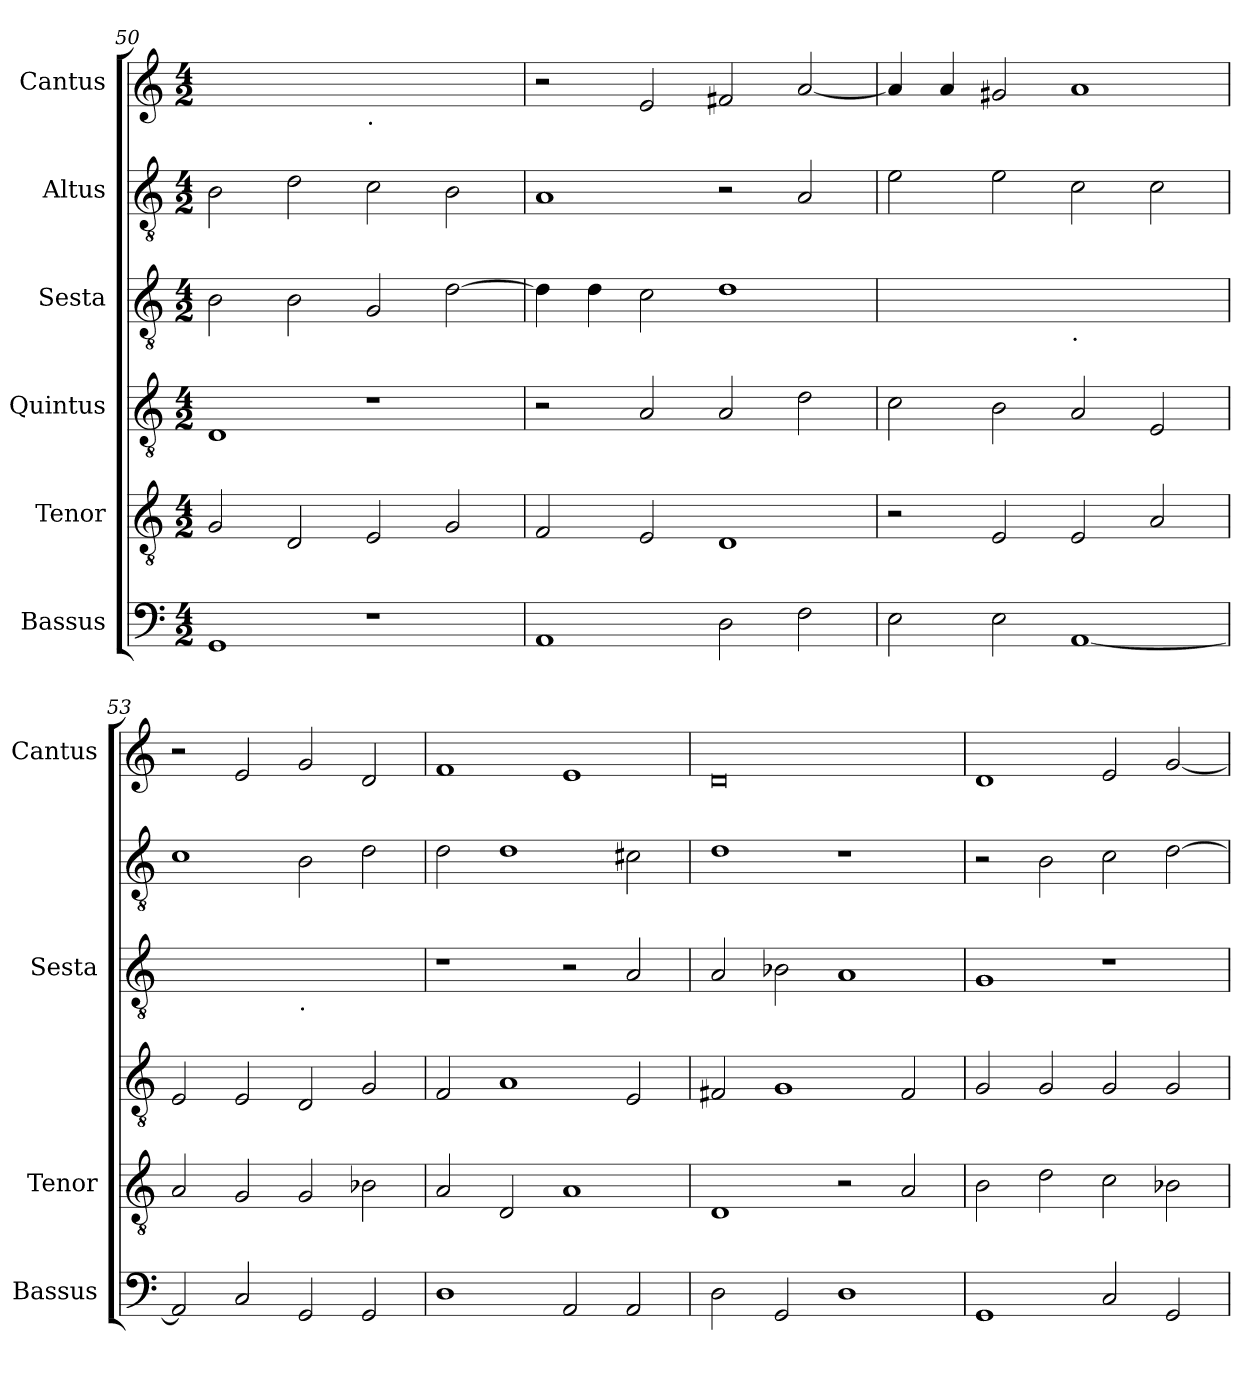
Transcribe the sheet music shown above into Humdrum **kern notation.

**kern	**kern	**kern	**kern	**kern	**kern
*part6	*part5	*part4	*part3	*part2	*part1
*staff6	*staff5	*staff4	*staff3	*staff2	*staff1
*I"Bassus	*I"Tenor	*I"Quintus	*I"Sesta	*I"Altus	*I"Cantus
*I'Bassus	*I'Tenor	*	*I'Sesta	*	*I'Cantus
*clefF4	*clefGv2	*clefGv2	*clefGv2	*clefGv2	*clefG2
*k[]	*k[]	*k[]	*k[]	*k[]	*k[]
*M4/2	*M4/2	*M4/2	*M4/2	*M4/2	*M4/2
=50	=50	=50	=50	=50	=50
*	*	*	*	*	*^
1GG	2G/	1D	2B\	2B\	0ryy	1ryy
.	2D/	.	2B\	2d\	.	.
!	!	!	!	!	!	!LO:TX:b:t=.
1r	2E/	1r	2G/	2c\	.	1ryy
.	2G/	.	[2d\	2B\	.	.
*	*	*	*	*	*v	*v
=51	=51	=51	=51	=51	=51
1AA	2F/	2r	4d\]	1A	2r
.	.	.	4d\	.	.
.	2E/	2A/	2c\	.	2e/
2D\	1D	2A/	1d	2r	2f#X/
2F\	.	2d\	.	2A/	[2a/
=52	=52	=52	=52	=52	=52
*	*	*	*^	*	*
2E\	2r	2c\	0ryy	1ryy	2e\	4a/]
.	.	.	.	.	.	4a/
2E\	2E/	2B\	.	.	2e\	2g#X/
!	!	!	!	!LO:TX:b:t=.	!	!
[1AA	2E/	2A/	.	1ryy	2c\	1a
.	2A/	2E/	.	.	2c\	.
=53	=53	=53	=53	=53	=53	=53
2AA/]	2A/	2E/	0ryy	1ryy	1c	2r
2C/	2G/	2E/	.	.	.	2e/
!	!	!	!	!LO:TX:b:t=.	!	!
2GG/	2G/	2D/	.	1ryy	2B\	2g/
2GG/	2B-X\	2G/	.	.	2d\	2d/
*	*	*	*v	*v	*	*
=54	=54	=54	=54	=54	=54
1D	2A/	2F/	1r	2d\	1f
.	2D/	1A	.	1d	.
2AA/	1A	.	2r	.	1e
2AA/	.	2E/	2A/	2c#X\	.
=55	=55	=55	=55	=55	=55
2D\	1D	2F#X/	2A/	1d	0d
2GG/	.	1G	2B-X\	.	.
1D	2r	.	1A	1r	.
.	2A/	2F#/	.	.	.
=56	=56	=56	=56	=56	=56
1GG	2B\	2G/	1G	2r	1d
.	2d\	2G/	.	2B\	.
2C/	2c\	2G/	1r	2c\	2e/
2GG/	2B-X\	2G/	.	[2d\	[2g/
=	=	=	=	=	=
*-	*-	*-	*-	*-	*-
